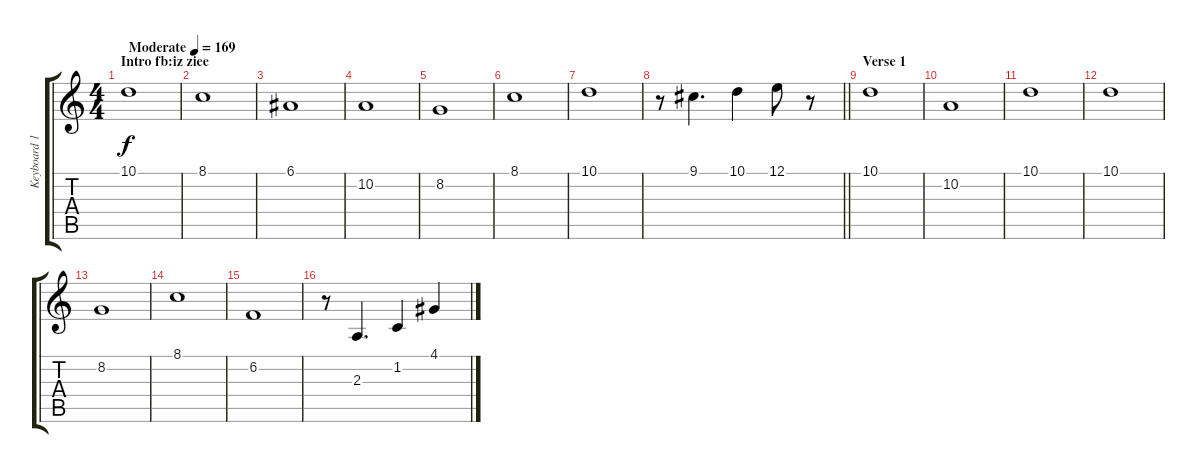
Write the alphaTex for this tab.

\track ("Keyboard 1" "Keyboard 1") {instrument tremolostrings}
\staff {score tabs}
\tuning (E4 B3 G3 D3 A2 E2) {hide}
\ts (4 4)
\section ("" "Intro fb:iz ziee")
\tempo (169 "Moderate")
\clef g2
\ks c
10.1.1{dy f instrument tremolostrings} |
8.1.1 |
6.1.1 |
10.2.1 |
8.2.1 |
8.1.1 |
10.1.1 |
\barLineRight lightlight
r.8 9.1.4{d} 10.1.4 12.1.8 r.8 |
\section ("" "Verse 1")
10.1.1 |
10.2.1 |
10.1.1 |
10.1.1 |
8.2.1 |
8.1.1 |
6.2.1 |
r.8 2.3.4{d} 1.2.4 4.1.4
